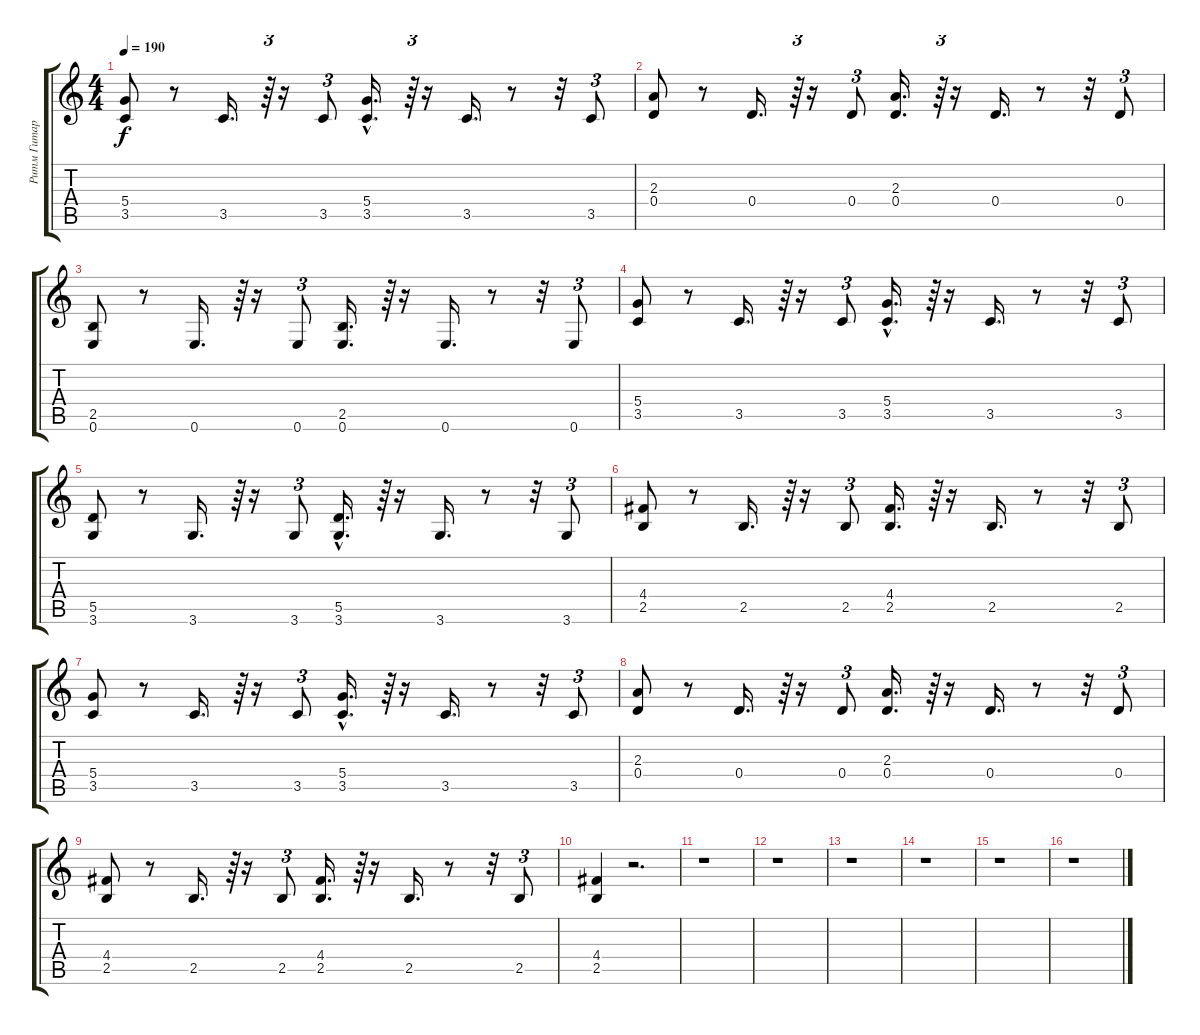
\track ("Ритм Гитара" "Ритм Гитар") {instrument overdrivenguitar}
\staff {score tabs}
\tuning (E4 B3 G3 D3 A2 E2) {hide}
\ts (4 4)
\tempo 190
\clef g2
\ks c
(5.4 3.5).8{dy f} r.8 3.5.16{d} r.64{tu (3 2)} r.16 3.5.8{tu (3 2)} (5.4{hac} 3.5).16{d} r.64{tu (3 2)} r.16 3.5.16{d} r.8 r.32 3.5.8{tu (3 2)} |
(2.3 0.4).8 r.8 0.4.16{d} r.64{tu (3 2)} r.16 0.4.8{tu (3 2)} (2.3 0.4).16{d} r.64{tu (3 2)} r.16 0.4.16{d} r.8 r.32 0.4.8{tu (3 2)} |
(2.5 0.6).8 r.8 0.6.16{d} r.64{tu (3 2)} r.16 0.6.8{tu (3 2)} (2.5 0.6).16{d} r.64{tu (3 2)} r.16 0.6.16{d} r.8 r.32 0.6.8{tu (3 2)} |
(5.4 3.5).8 r.8 3.5.16{d} r.64{tu (3 2)} r.16 3.5.8{tu (3 2)} (5.4{hac} 3.5).16{d} r.64{tu (3 2)} r.16 3.5.16{d} r.8 r.32 3.5.8{tu (3 2)} |
(5.5 3.6).8 r.8 3.6.16{d} r.64{tu (3 2)} r.16 3.6.8{tu (3 2)} (5.5{hac} 3.6).16{d} r.64{tu (3 2)} r.16 3.6.16{d} r.8 r.32 3.6.8{tu (3 2)} |
(4.4 2.5).8 r.8 2.5.16{d} r.64{tu (3 2)} r.16 2.5.8{tu (3 2)} (4.4 2.5).16{d} r.64{tu (3 2)} r.16 2.5.16{d} r.8 r.32 2.5.8{tu (3 2)} |
(5.4 3.5).8 r.8 3.5.16{d} r.64{tu (3 2)} r.16 3.5.8{tu (3 2)} (5.4{hac} 3.5).16{d} r.64{tu (3 2)} r.16 3.5.16{d} r.8 r.32 3.5.8{tu (3 2)} |
(2.3 0.4).8 r.8 0.4.16{d} r.64{tu (3 2)} r.16 0.4.8{tu (3 2)} (2.3 0.4).16{d} r.64{tu (3 2)} r.16 0.4.16{d} r.8 r.32 0.4.8{tu (3 2)} |
(4.4 2.5).8 r.8 2.5.16{d} r.64{tu (3 2)} r.16 2.5.8{tu (3 2)} (4.4 2.5).16{d} r.64{tu (3 2)} r.16 2.5.16{d} r.8 r.32 2.5.8{tu (3 2)} |
(4.4 2.5).4 r.2{d} |
r.1 |
r.1 |
r.1 |
r.1 |
r.1 |
r.1
